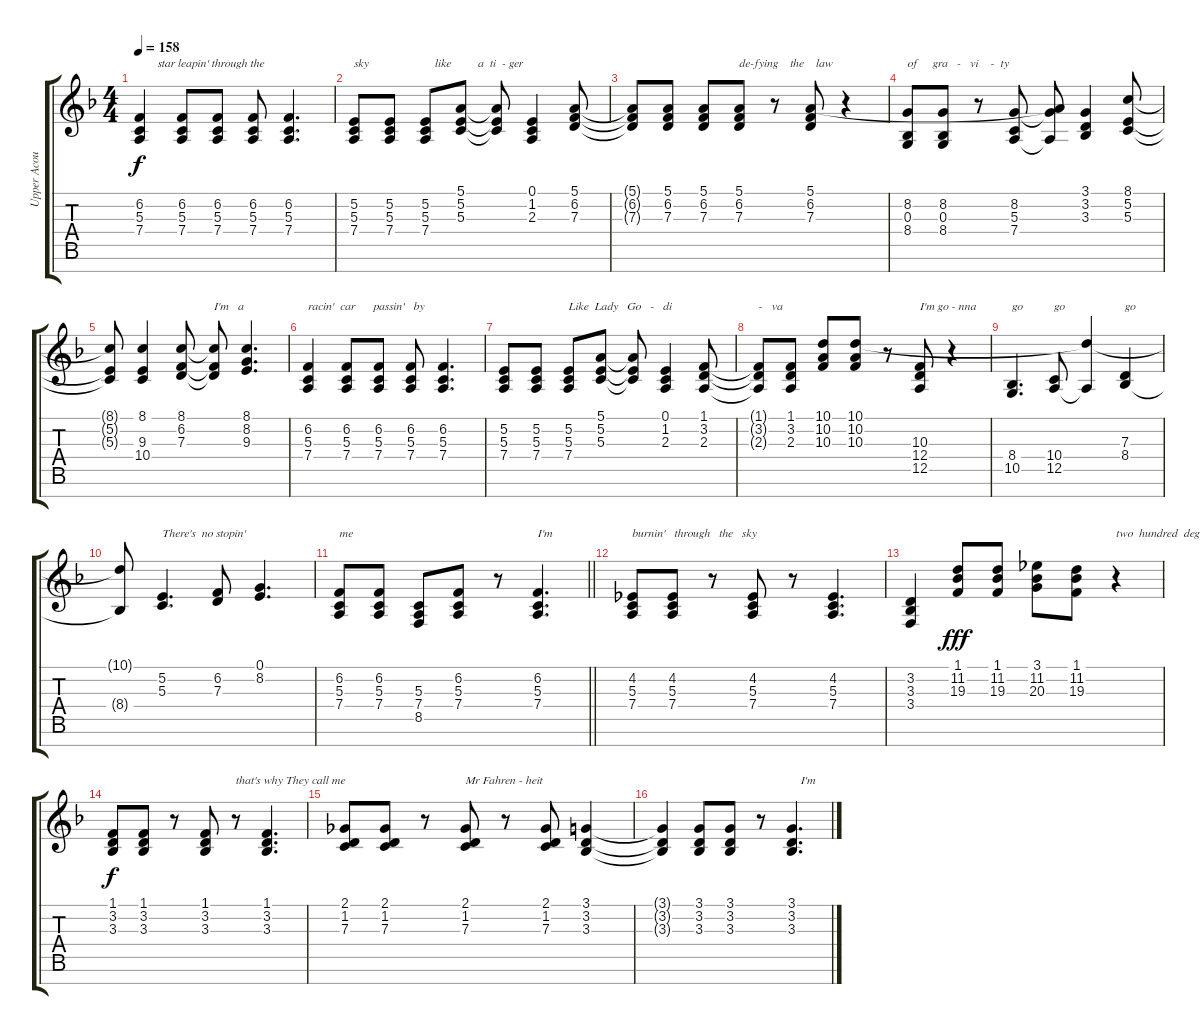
\track ("Upper Acoustic Piano" "Upper Acou") {instrument acousticgrandpiano}
\staff {score tabs}
\tuning (E4 B3 G3 D3 A2 E2 B1) {hide}
\ts (4 4)
\section ("" "")
\tempo 158
\clef g2
\ks f
(6.2 5.3 7.4).4{txt "      star leapin' through the" dy f} (6.2 5.3 7.4).8 (6.2 5.3 7.4).8 (6.2 5.3 7.4).8 (6.2 5.3 7.4).4{d} |
(5.2 5.3 7.4).8{txt "sky                      like         a  ti  - ger"} (5.2 5.3 7.4).8 (5.2 5.3 7.4).8 (5.1 5.2 5.3).8 (5.1{t} 5.2{t} 5.3{t}).8 (0.1 1.2 2.3).4 (5.1 6.2 7.3).8 |
(5.1{t} 6.2{t} 7.3{t}).8 (5.1 6.2 7.3).8 (5.1 6.2 7.3).8 (5.1 6.2 7.3).8{txt "de-fying    the    law"} r.8 (5.1 6.2 7.3).8 r.4 |
(8.2 0.3 8.4).8{txt "of     gra   -   vi    -  ty"} (8.2 0.3 8.4).8 r.8 (8.2 5.3 7.4).8 (5.1{t} 8.2{t} 7.4{t}).8 (3.1 3.2 3.3).4 (8.1 5.2 5.3).8 |
(8.1{t} 5.2{t} 5.3{t}).8 (8.1 9.3 10.4).4 (8.1 6.2 7.3).8 (8.1{t} 6.2{t} 7.3{t}).8{txt "I'm   a "} (8.1 8.2 9.3).4{d} |
(6.2 5.3 7.4).4{txt "racin'  car      passin'   by"} (6.2 5.3 7.4).8 (6.2 5.3 7.4).8 (6.2 5.3 7.4).8 (6.2 5.3 7.4).4{d} |
(5.2 5.3 7.4).8 (5.2 5.3 7.4).8 (5.2 5.3 7.4).8{txt "Like  Lady   Go   -   di"} (5.1 5.2 5.3).8 (5.1{t} 5.2{t} 5.3{t}).8 (0.1 1.2 2.3).4 (1.1 3.2 2.3).8 |
(1.1{t} 3.2{t} 2.3{t}).8{txt "-   va"} (1.1 3.2 2.3).8 (10.1 10.2 10.3).8 (10.1 10.2 10.3).8 r.8 (10.3 12.4 12.5).8{txt "I'm go - nna"} r.4 |
(8.4 10.5).4{d txt "go"} (10.4 12.5).8{txt "go"} (10.1{t} 12.5{t}).4 (7.3 8.4).4{txt "go"} |
(10.1{t} 8.4{t}).8 (5.2 5.3).4{d txt "There's  no stopin'"} (6.2 7.3).8 (0.1 8.2).4{d} |
\barLineRight lightlight
(6.2 5.3 7.4).8{txt "me"} (6.2 5.3 7.4).8 (5.3 7.4 8.5).8 (6.2 5.3 7.4).8 r.8 (6.2 5.3 7.4).4{d txt "I'm"} |
\section ("" "")
(4.2 5.3 7.4).8{txt "burnin'   through   the   sky"} (4.2 5.3 7.4).8 r.8 (4.2 5.3 7.4).8 r.8 (4.2 5.3 7.4).4{d} |
(3.2 3.3 3.4).4 (1.1 11.2 19.3).8{dy fff} (1.1 11.2 19.3).8 (3.1 11.2 20.3).8 (1.1 11.2 19.3).8 r.4{txt "two  hundred  degrees, "} |
(1.1 3.2 3.3).8{dy f} (1.1 3.2 3.3).8 r.8 (1.1 3.2 3.3).8 r.8{txt "that's why They call me"} (1.1 3.2 3.3).4{d} |
(2.1 1.2 7.3).8 (2.1 1.2 7.3).8 r.8 (2.1 1.2 7.3).8{txt "Mr Fahren - heit"} r.8 (2.1 1.2 7.3).8 (3.1 3.2 3.3).4 |
(3.1{t} 3.2{t} 3.3{t}).4 (3.1 3.2 3.3).8 (3.1 3.2 3.3).8 r.8 (3.1 3.2 3.3).4{d txt "   I'm"}
